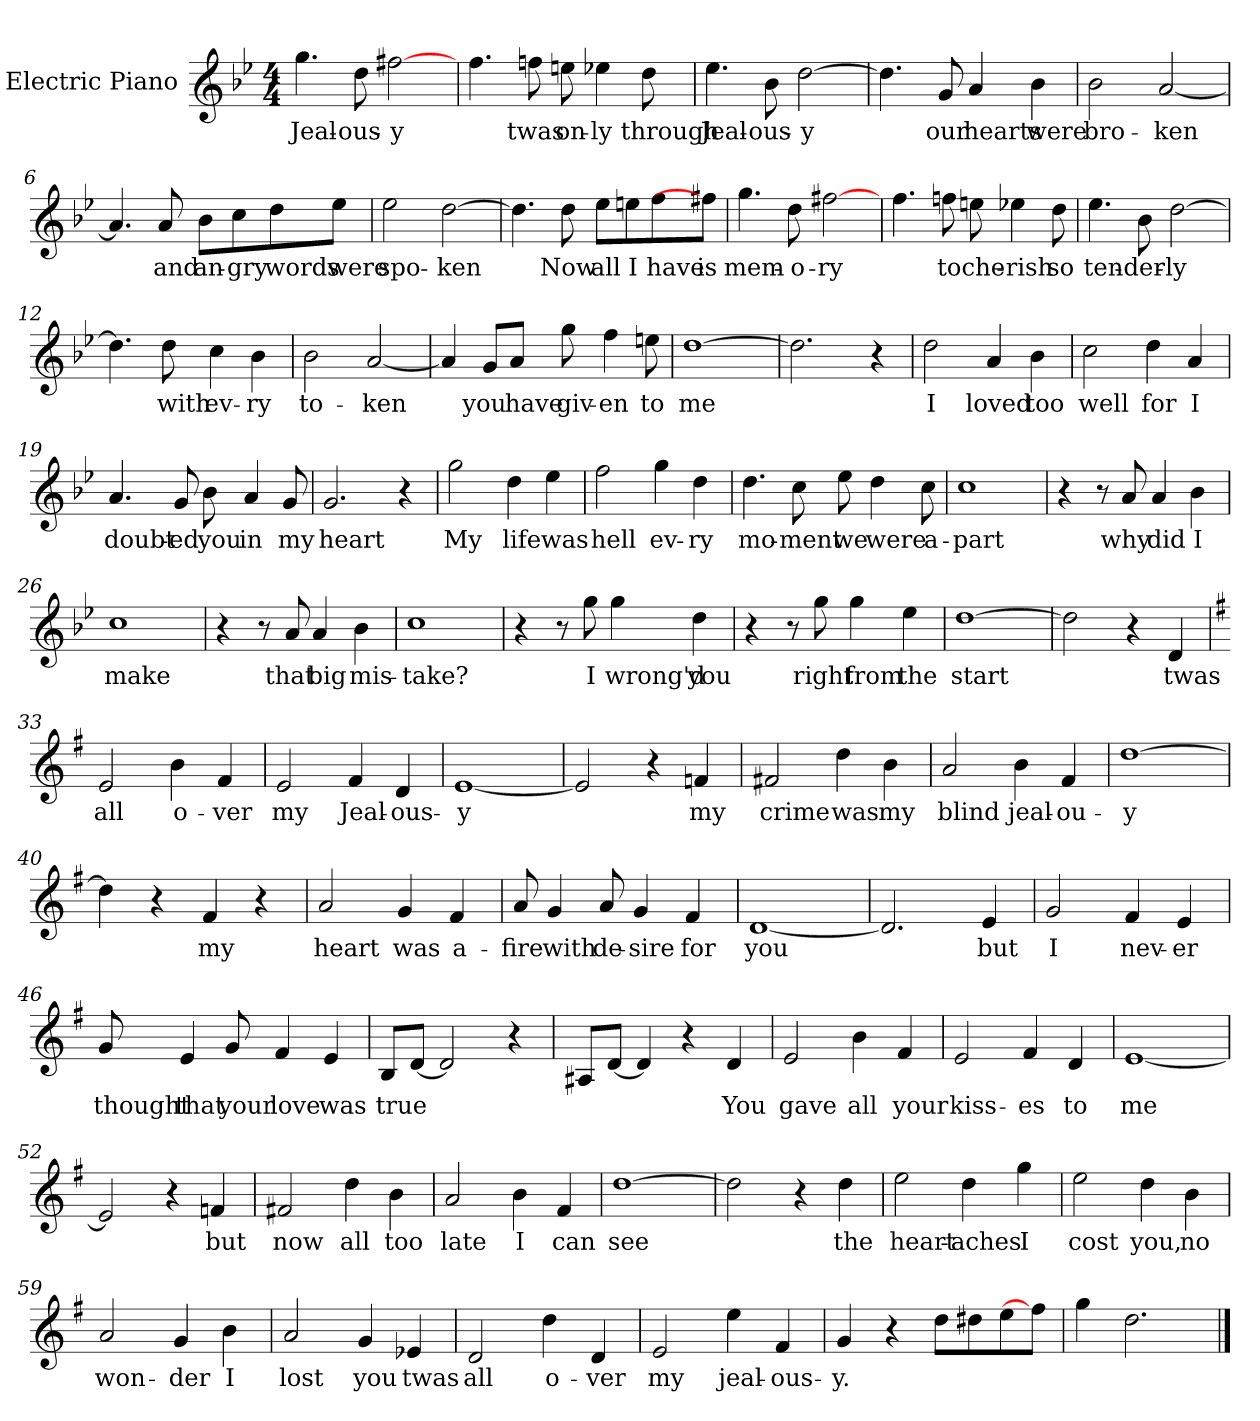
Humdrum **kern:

**kern	**text
*part1	*part1
*staff1	*staff1
*I"Electric Piano	*
*I'E.Pno	*
*clefG2	*
*k[b-e-]	*
*B-:	*
*M4/4	*
=1	=1
4.gg\	Jeal-
8dd\	-ous-
[2ff#X\	-y
=2	=2
4.ff\	.
8ffn\	twas
8een\	on-
4ee-X\	-ly
8dd\	through
=3	=3
4.ee-\	Jeal-
8b-\	-ous-
[2dd\	-y
=4	=4
4.dd\]	.
8g/	our
4a/	hearts
4b-\	were
!!LO:LB:g=z
=5	=5
2b-\	bro-
[2a/	-ken
=6	=6
4.a/]	.
8a/	and
8b-\L	an-
8cc\	-gry
8dd\	words
8ee-\J	were
=7	=7
2ee-\	spo-
[2dd\	-ken
=8	=8
4.dd\]	.
8dd\	Now
8ee-\L	all
8een\	I
8ff\	have
8ff#X\J]	is
!!LO:LB:g=z
=9	=9
4.gg\	mem-
8dd\	-o-
[2ff#X\	-ry
=10	=10
4.ff\	.
8ffn\	to
8een\	che-
4ee-X\	-rish
8dd\	so
=11	=11
4.ee-\	ten-
8b-\	-der-
[2dd\	-ly
=12	=12
4.dd\]	.
8dd\	with
4cc\	ev-
4b-\	-ry
=13	=13
2b-\	to-
[2a/	-ken
!!LO:LB:g=z
=14	=14
4a/]	.
8g/L	you
8a/J	have
8gg\	giv-
4ff\	-en
8een\	to
=15	=15
[1dd	me
=16	=16
2.dd\]	.
4r	.
=17	=17
2dd\	I
4a/	loved
4b-\	too
=18	=18
2cc\	well
4dd\	for
4a/	I
!!LO:LB:g=z
=19	=19
4.a/	doubt-
8g/	-ed
8b-\	you
4a/	in
8g/	my
=20	=20
2.g/	heart
4r	.
=21	=21
2gg\	My
4dd\	life
4ee-\	was
=22	=22
2ff\	hell
4gg\	ev-
4dd\	-ry
!!LO:LB:g=z
=23	=23
4.dd\	mo-
8cc\	-ment
8ee-\	we
4dd\	were
8cc\	a-
=24	=24
1cc	-part
=25	=25
4r	.
8r	.
8a/	why
4a/	did
4b-\	I
=26	=26
1cc	make
=27	=27
4r	.
8r	.
8a/	that
4a/	big
4b-\	mis-
=28	=28
1cc	-take?
!!LO:LB:g=z
=29	=29
4r	.
8r	.
8gg\	I
4gg\	wrong'd
4dd\	you
=30	=30
4r	.
8r	.
8gg\	right
4gg\	from
4ee-\	the
=31	=31
[1dd	start
=32	=32
2dd\]	.
4r	.
4d/	twas
=33	=33
*k[f#]	*
*G:	*
2e/	all
4b\	o-
4f#/	-ver
!!LO:LB:g=z
=34	=34
2e/	my
4f#/	Jeal-
4d/	-ous-
=35	=35
[1e	-y
=36	=36
2e/]	.
4r	.
4fn/	my
=37	=37
2f#X/	crime
4dd\	was
4b\	my
=38	=38
2a/	blind
4b\	jeal-
4f#/	-ou-
=39	=39
[1dd	-y
=40	=40
4dd\]	.
4r	.
4f#/	my
4r	.
!!LO:PB:g=z
=41	=41
2a/	heart
4g/	was
4f#/	a-
=42	=42
8a/	-fire
4g/	with
8a/	de-
4g/	-sire
4f#/	for
=43	=43
[1d	you
=44	=44
2.d/]	.
4e/	but
=45	=45
2g/	I
4f#/	nev-
4e/	-er
!!LO:LB:g=z
=46	=46
8g/	thought
4e/	that
8g/	your
4f#/	love
4e/	was
=47	=47
8B/L	true
[8d/J	.
2d/]	.
4r	.
=48	=48
8A#X/L	.
[8d/J	.
4d/]	.
4r	.
4d/	You
=49	=49
2e/	gave
4b\	all
4f#/	your
!!LO:LB:g=z
=50	=50
2e/	kiss-
4f#/	-es
4d/	to
=51	=51
[1e	me
=52	=52
2e/]	.
4r	.
4fn/	but
=53	=53
2f#X/	now
4dd\	all
4b\	too
=54	=54
2a/	late
4b\	I
4f#/	can
=55	=55
[1dd	see
=56	=56
2dd\]	.
4r	.
4dd\	the
!!LO:LB:g=z
=57	=57
2ee\	heart-
4dd\	-aches
4gg\	I
=58	=58
2ee\	cost
4dd\	you,
4b\	no
=59	=59
2a/	won-
4g/	-der
4b\	I
=60	=60
2a/	lost
4g/	you
4e-X/	twas
=61	=61
2d/	all
4dd\	o-
4d/	-ver
!!LO:LB:g=z
=62	=62
2e/	my
4ee\	jeal-
4f#/	-ous-
=63	=63
4g/	-y.
4r	.
8dd\L	.
8dd#X\	.
8ee\	.
8ff#\J]	.
=64	=64
4gg\	.
2.dd\	.
==	==
*-	*-
